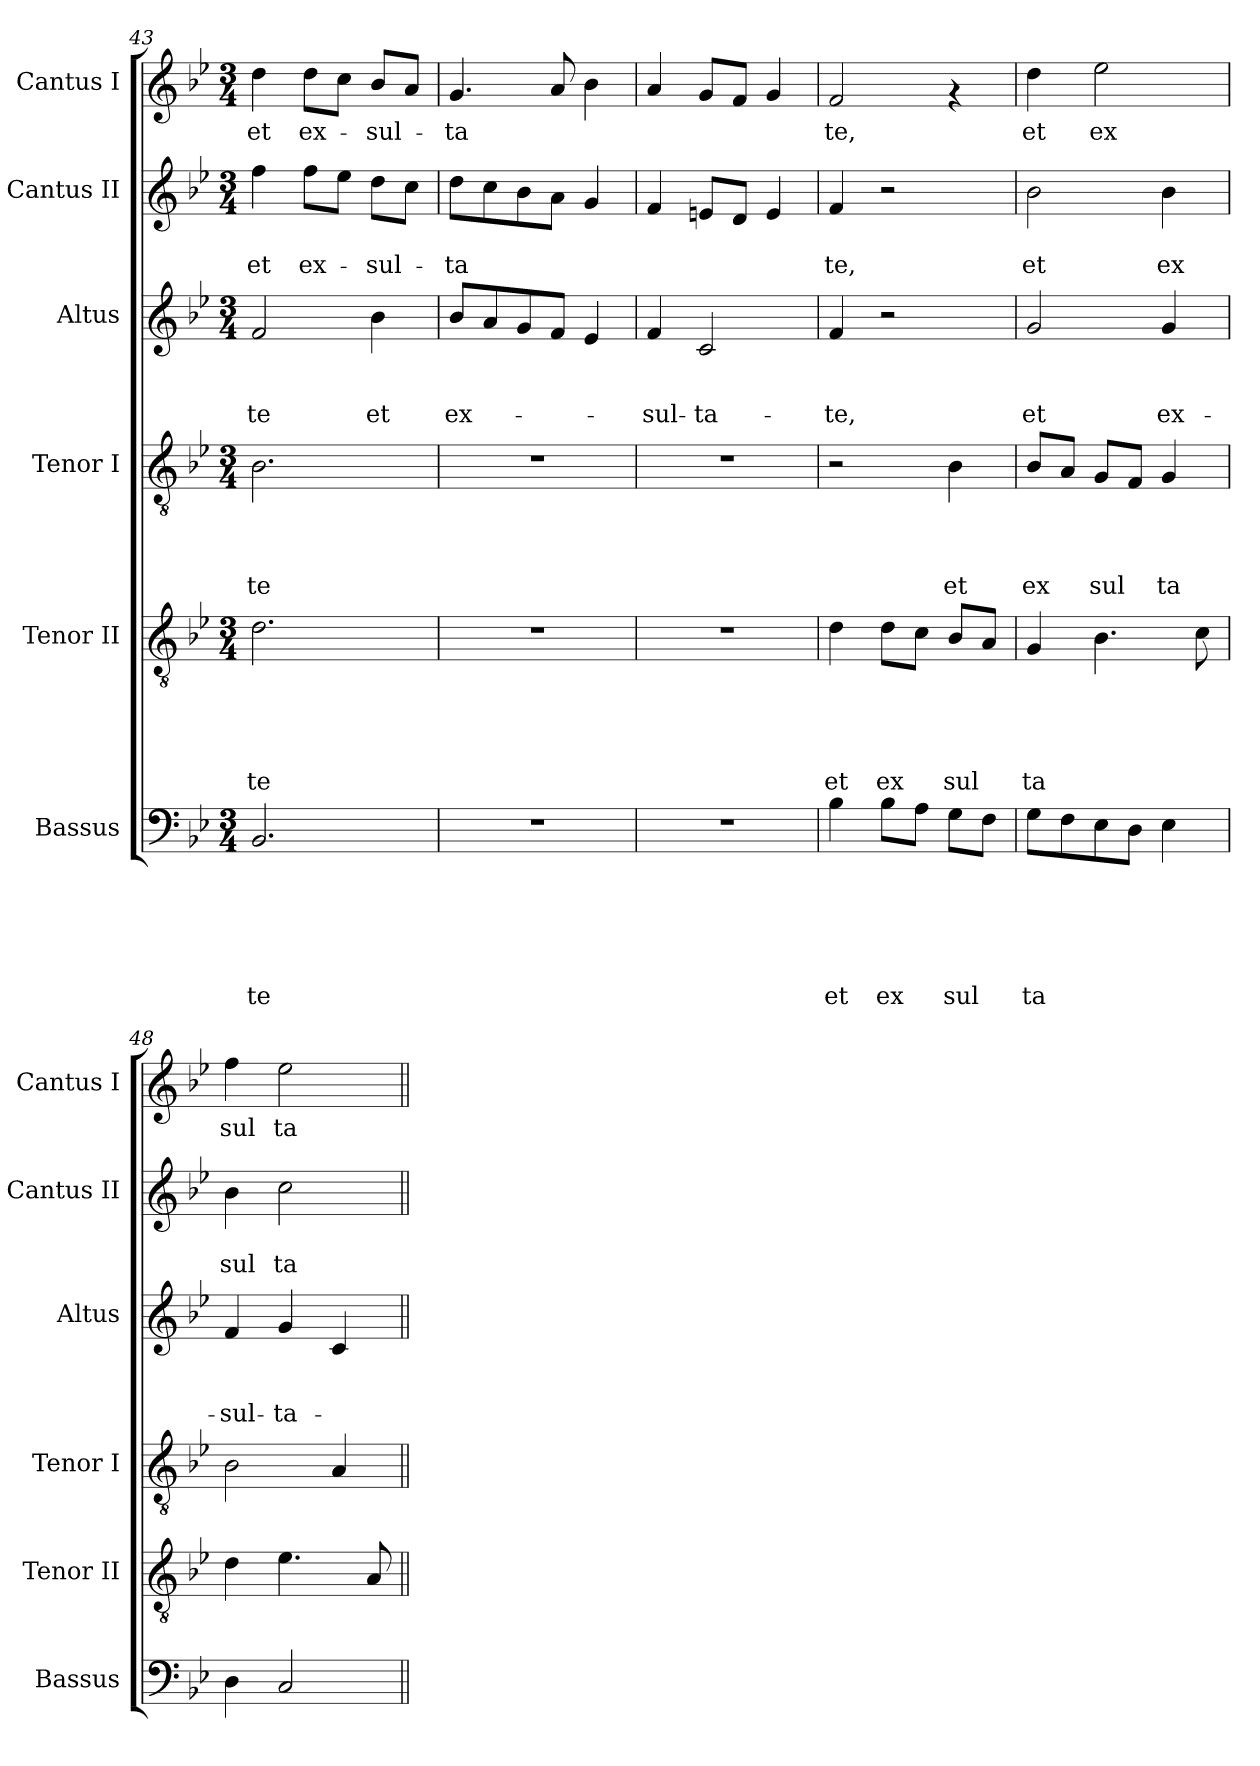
**kern	**text	**text	**text	**text	**text	**text	**kern	**text	**text	**text	**text	**text	**kern	**text	**text	**text	**text	**kern	**text	**text	**text	**kern	**text	**text	**kern	**text
*part6	*part6	*part6	*part6	*part6	*part6	*part6	*part5	*part5	*part5	*part5	*part5	*part5	*part4	*part4	*part4	*part4	*part4	*part3	*part3	*part3	*part3	*part2	*part2	*part2	*part1	*part1
*staff6	*staff6	*staff6	*staff6	*staff6	*staff6	*staff6	*staff5	*staff5	*staff5	*staff5	*staff5	*staff5	*staff4	*staff4	*staff4	*staff4	*staff4	*staff3	*staff3	*staff3	*staff3	*staff2	*staff2	*staff2	*staff1	*staff1
*I"Bassus	*	*	*	*	*	*	*I"Tenor II	*	*	*	*	*	*I"Tenor I	*	*	*	*	*I"Altus	*	*	*	*I"Cantus II	*	*	*I"Cantus I	*
*I'Bassus	*	*	*	*	*	*	*I'Tenor II	*	*	*	*	*	*I'Tenor I	*	*	*	*	*I'Altus	*	*	*	*I'Cantus II	*	*	*I'Cantus I	*
*clefF4	*	*	*	*	*	*	*clefGv2	*	*	*	*	*	*clefGv2	*	*	*	*	*clefG2	*	*	*	*clefG2	*	*	*clefG2	*
*k[b-e-]	*	*	*	*	*	*	*k[b-e-]	*	*	*	*	*	*k[b-e-]	*	*	*	*	*k[b-e-]	*	*	*	*k[b-e-]	*	*	*k[b-e-]	*
*B-:	*	*	*	*	*	*	*B-:	*	*	*	*	*	*B-:	*	*	*	*	*B-:	*	*	*	*B-:	*	*	*B-:	*
*M3/4	*	*	*	*	*	*	*M3/4	*	*	*	*	*	*M3/4	*	*	*	*	*M3/4	*	*	*	*M3/4	*	*	*M3/4	*
=43	=43	=43	=43	=43	=43	=43	=43	=43	=43	=43	=43	=43	=43	=43	=43	=43	=43	=43	=43	=43	=43	=43	=43	=43	=43	=43
!	!	!	!	!	!	!LO:LY:b	!	!	!	!	!	!LO:LY:b	!	!	!	!	!LO:LY:b	!	!	!	!LO:LY:b	!	!	!LO:LY:b	!	!LO:LY:b
2.BB-/	.	.	.	.	.	te	2.d\	.	.	.	.	-te	2.B-\	.	.	.	-te	2f/	.	.	te	4ff\	.	et	4dd\	et
!	!	!	!	!	!	!	!	!	!	!	!	!	!	!	!	!	!	!	!	!	!	!	!	!LO:LY:b	!	!LO:LY:b
.	.	.	.	.	.	.	.	.	.	.	.	.	.	.	.	.	.	.	.	.	.	8ff\L	.	ex-	8dd\L	ex-
.	.	.	.	.	.	.	.	.	.	.	.	.	.	.	.	.	.	.	.	.	.	8ee-\J	.	.	8cc\J	.
!	!	!	!	!	!	!	!	!	!	!	!	!	!	!	!	!	!	!	!	!	!LO:LY:b	!	!	!LO:LY:b	!	!LO:LY:b
.	.	.	.	.	.	.	.	.	.	.	.	.	.	.	.	.	.	4b-\	.	.	et	8dd\L	.	-sul-	8b-/L	-sul-
.	.	.	.	.	.	.	.	.	.	.	.	.	.	.	.	.	.	.	.	.	.	8cc\J	.	.	8a/J	.
!!LO:PB:g=z
=44	=44	=44	=44	=44	=44	=44	=44	=44	=44	=44	=44	=44	=44	=44	=44	=44	=44	=44	=44	=44	=44	=44	=44	=44	=44	=44
!	!	!	!	!	!	!	!	!	!	!	!	!	!	!	!	!	!	!	!	!	!LO:LY:b	!	!	!LO:LY:b	!	!LO:LY:b
2.r	.	.	.	.	.	.	2.r	.	.	.	.	.	2.r	.	.	.	.	8b-/L	.	.	ex-	8dd\L	.	-ta	4.g/	-ta
.	.	.	.	.	.	.	.	.	.	.	.	.	.	.	.	.	.	8a/	.	.	.	8cc\	.	.	.	.
.	.	.	.	.	.	.	.	.	.	.	.	.	.	.	.	.	.	8g/	.	.	.	8b-\	.	.	.	.
.	.	.	.	.	.	.	.	.	.	.	.	.	.	.	.	.	.	8f/J	.	.	.	8a\J	.	.	8a/	.
.	.	.	.	.	.	.	.	.	.	.	.	.	.	.	.	.	.	4e-/	.	.	.	4g/	.	.	4b-\	.
=45	=45	=45	=45	=45	=45	=45	=45	=45	=45	=45	=45	=45	=45	=45	=45	=45	=45	=45	=45	=45	=45	=45	=45	=45	=45	=45
!	!	!	!	!	!	!	!	!	!	!	!	!	!	!	!	!	!	!	!	!	!LO:LY:b	!	!	!	!	!
2.r	.	.	.	.	.	.	2.r	.	.	.	.	.	2.r	.	.	.	.	4f/	.	.	-sul-	4f/	.	.	4a/	.
!	!	!	!	!	!	!	!	!	!	!	!	!	!	!	!	!	!	!	!	!	!LO:LY:b	!	!	!	!	!
.	.	.	.	.	.	.	.	.	.	.	.	.	.	.	.	.	.	2c/	.	.	-ta-	8en/L	.	.	8g/L	.
.	.	.	.	.	.	.	.	.	.	.	.	.	.	.	.	.	.	.	.	.	.	8d/J	.	.	8f/J	.
.	.	.	.	.	.	.	.	.	.	.	.	.	.	.	.	.	.	.	.	.	.	4e/	.	.	4g/	.
=46	=46	=46	=46	=46	=46	=46	=46	=46	=46	=46	=46	=46	=46	=46	=46	=46	=46	=46	=46	=46	=46	=46	=46	=46	=46	=46
!	!	!	!	!	!	!LO:LY:b	!	!	!	!	!	!LO:LY:b	!	!	!	!	!	!	!	!	!LO:LY:b	!	!	!LO:LY:b	!	!LO:LY:b
4B-\	.	.	.	.	.	et	4d\	.	.	.	.	et	2r	.	.	.	.	4f/	.	.	-te,	4f/	.	te,	2f/	te,
!	!	!	!	!	!	!LO:LY:b	!	!	!	!	!	!LO:LY:b	!	!	!	!	!	!	!	!	!	!	!	!	!	!
8B-\L	.	.	.	.	.	ex	8d\L	.	.	.	.	ex	.	.	.	.	.	2r	.	.	.	2r	.	.	.	.
8A\J	.	.	.	.	.	.	8c\J	.	.	.	.	.	.	.	.	.	.	.	.	.	.	.	.	.	.	.
!	!	!	!	!	!	!LO:LY:b	!	!	!	!	!	!LO:LY:b	!	!	!	!	!LO:LY:b	!	!	!	!	!	!	!	!	!
8G\L	.	.	.	.	.	sul	8B-/L	.	.	.	.	sul	4B-\	.	.	.	et	.	.	.	.	.	.	.	4rf	.
8F\J	.	.	.	.	.	.	8A/J	.	.	.	.	.	.	.	.	.	.	.	.	.	.	.	.	.	.	.
=47	=47	=47	=47	=47	=47	=47	=47	=47	=47	=47	=47	=47	=47	=47	=47	=47	=47	=47	=47	=47	=47	=47	=47	=47	=47	=47
!	!	!	!	!	!	!LO:LY:b	!	!	!	!	!	!LO:LY:b	!	!	!	!	!LO:LY:b	!	!	!	!LO:LY:b	!	!	!LO:LY:b	!	!LO:LY:b
8G\L	.	.	.	.	.	ta	4G/	.	.	.	.	ta	8B-/L	.	.	.	ex	2g/	.	.	et	2b-\	.	et	4dd\	et
8F\	.	.	.	.	.	.	.	.	.	.	.	.	8A/J	.	.	.	.	.	.	.	.	.	.	.	.	.
!	!	!	!	!	!	!	!	!	!	!	!	!	!	!	!	!	!LO:LY:b	!	!	!	!	!	!	!	!	!LO:LY:b
8E-\	.	.	.	.	.	.	4.B-\	.	.	.	.	.	8G/L	.	.	.	sul	.	.	.	.	.	.	.	2ee-\	ex
8D\J	.	.	.	.	.	.	.	.	.	.	.	.	8F/J	.	.	.	.	.	.	.	.	.	.	.	.	.
!	!	!	!	!	!	!	!	!	!	!	!	!	!	!	!	!	!LO:LY:b	!	!	!	!LO:LY:b	!	!	!LO:LY:b	!	!
4E-\	.	.	.	.	.	.	.	.	.	.	.	.	4G/	.	.	.	ta	4g/	.	.	ex-	4b-\	.	ex	.	.
.	.	.	.	.	.	.	8c\	.	.	.	.	.	.	.	.	.	.	.	.	.	.	.	.	.	.	.
=48	=48	=48	=48	=48	=48	=48	=48	=48	=48	=48	=48	=48	=48	=48	=48	=48	=48	=48	=48	=48	=48	=48	=48	=48	=48	=48
!	!	!	!	!	!	!	!	!	!	!	!	!	!	!	!	!	!	!	!	!	!LO:LY:b	!	!	!LO:LY:b	!	!LO:LY:b
4D\	.	.	.	.	.	.	4d\	.	.	.	.	.	2B-\	.	.	.	.	4f/	.	.	-sul-	4b-\	.	sul	4ff\	sul
!	!	!	!	!	!	!	!	!	!	!	!	!	!	!	!	!	!	!	!	!	!LO:LY:b	!	!	!LO:LY:b	!	!LO:LY:b
2C/	.	.	.	.	.	.	4.e-\	.	.	.	.	.	.	.	.	.	.	4g/	.	.	-ta-	2cc\	.	ta	2ee-\	ta
.	.	.	.	.	.	.	.	.	.	.	.	.	4A/	.	.	.	.	4c/	.	.	.	.	.	.	.	.
.	.	.	.	.	.	.	8A/	.	.	.	.	.	.	.	.	.	.	.	.	.	.	.	.	.	.	.
=||	=||	=||	=||	=||	=||	=||	=||	=||	=||	=||	=||	=||	=||	=||	=||	=||	=||	=||	=||	=||	=||	=||	=||	=||	=||	=||
*-	*-	*-	*-	*-	*-	*-	*-	*-	*-	*-	*-	*-	*-	*-	*-	*-	*-	*-	*-	*-	*-	*-	*-	*-	*-	*-
